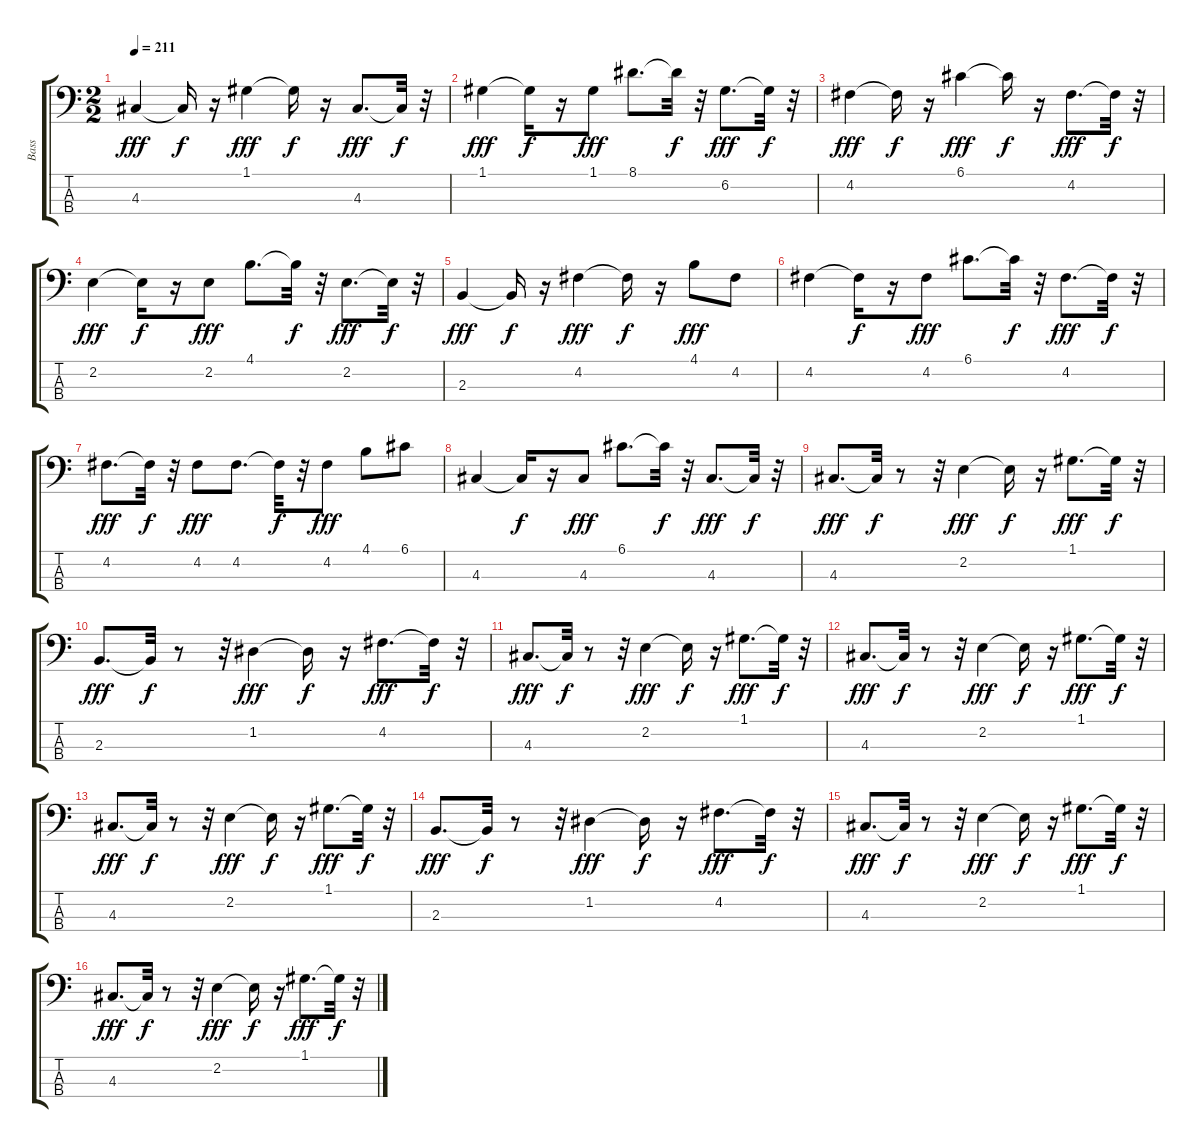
\track ("Bass" "Bass") {instrument fretlessbass}
\staff {score tabs}
\tuning (G2 D2 A1 E1) {hide}
\ts (2 2)
\tempo 211
\clef f4
\ks c
4.3.4{dy fff} 4.3{t}.16{dy f} r.16 1.1.4{dy fff} 1.1{t}.16{dy f} r.16 4.3.8{d dy fff} 4.3{t}.32{dy f} r.32 |
1.1.4{dy fff} 1.1{t}.16{dy f} r.16 1.1.8{dy fff} 8.1.8{d} 8.1{t}.32{dy f} r.32 6.2.8{d dy fff} 6.2{t}.32{dy f} r.32 |
4.2.4{dy fff} 4.2{t}.16{dy f} r.16 6.1.4{dy fff} 6.1{t}.16{dy f} r.16 4.2.8{d dy fff} 4.2{t}.32{dy f} r.32 |
2.2.4{dy fff} 2.2{t}.16{dy f} r.16 2.2.8{dy fff} 4.1.8{d} 4.1{t}.32{dy f} r.32 2.2.8{d dy fff} 2.2{t}.32{dy f} r.32 |
2.3.4{dy fff} 2.3{t}.16{dy f} r.16 4.2.4{dy fff} 4.2{t}.16{dy f} r.16 4.1.8{dy fff} 4.2.8 |
4.2.4 4.2{t}.16{dy f} r.16 4.2.8{dy fff} 6.1.8{d} 6.1{t}.32{dy f} r.32 4.2.8{d dy fff} 4.2{t}.32{dy f} r.32 |
4.2.8{d dy fff} 4.2{t}.32{dy f} r.32 4.2.8{dy fff} 4.2.8{d} 4.2{t}.32{dy f} r.32 4.2.8{dy fff} 4.1.8 6.1.8 |
4.3.4 4.3{t}.16{dy f} r.16 4.3.8{dy fff} 6.1.8{d} 6.1{t}.32{dy f} r.32 4.3.8{d dy fff} 4.3{t}.32{dy f} r.32 |
4.3.8{d dy fff} 4.3{t}.32{dy f} r.8 r.32 2.2.4{dy fff} 2.2{t}.16{dy f} r.16 1.1.8{d dy fff} 1.1{t}.32{dy f} r.32 |
2.3.8{d dy fff} 2.3{t}.32{dy f} r.8 r.32 1.2.4{dy fff} 1.2{t}.16{dy f} r.16 4.2.8{d dy fff} 4.2{t}.32{dy f} r.32 |
4.3.8{d dy fff} 4.3{t}.32{dy f} r.8 r.32 2.2.4{dy fff} 2.2{t}.16{dy f} r.16 1.1.8{d dy fff} 1.1{t}.32{dy f} r.32 |
4.3.8{d dy fff} 4.3{t}.32{dy f} r.8 r.32 2.2.4{dy fff} 2.2{t}.16{dy f} r.16 1.1.8{d dy fff} 1.1{t}.32{dy f} r.32 |
4.3.8{d dy fff} 4.3{t}.32{dy f} r.8 r.32 2.2.4{dy fff} 2.2{t}.16{dy f} r.16 1.1.8{d dy fff} 1.1{t}.32{dy f} r.32 |
2.3.8{d dy fff} 2.3{t}.32{dy f} r.8 r.32 1.2.4{dy fff} 1.2{t}.16{dy f} r.16 4.2.8{d dy fff} 4.2{t}.32{dy f} r.32 |
4.3.8{d dy fff} 4.3{t}.32{dy f} r.8 r.32 2.2.4{dy fff} 2.2{t}.16{dy f} r.16 1.1.8{d dy fff} 1.1{t}.32{dy f} r.32 |
4.3.8{d dy fff} 4.3{t}.32{dy f} r.8 r.32 2.2.4{dy fff} 2.2{t}.16{dy f} r.16 1.1.8{d dy fff} 1.1{t}.32{dy f} r.32
